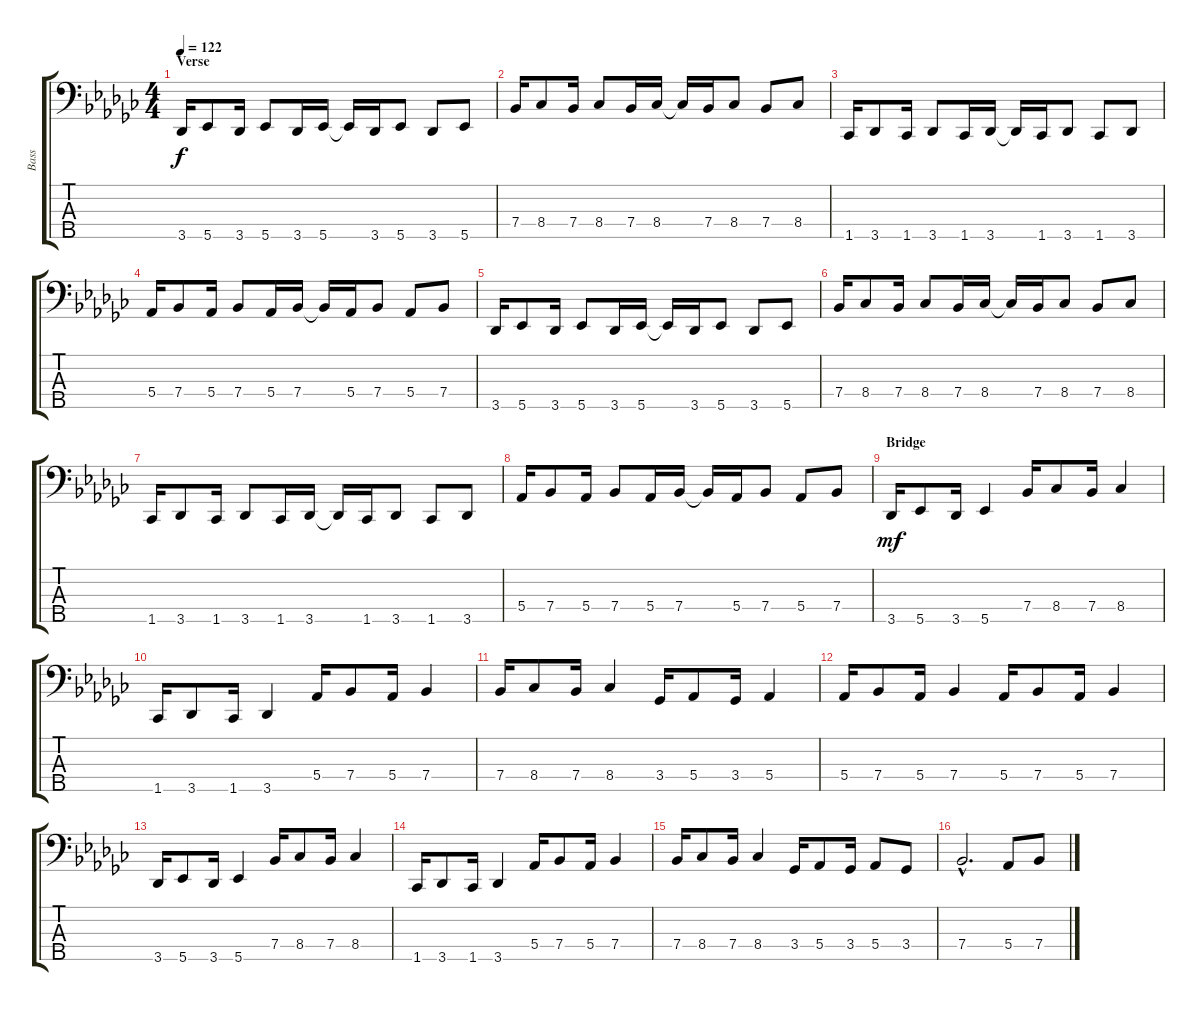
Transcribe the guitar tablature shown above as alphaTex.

\track ("Bass" "Bass") {instrument electricbasspick}
\staff {score tabs}
\tuning (Gb2 Db2 Ab1 Eb1 Bb0) {hide}
\ts (4 4)
\section ("" "Verse")
\tempo 122
\clef f4
\ks ebminor
3.5.16{dy f} 5.5.8 3.5.16 5.5.8 3.5.16 5.5.16 5.5{t}.16 3.5.16 5.5.8 3.5.8 5.5.8 |
7.4.16 8.4.8 7.4.16 8.4.8 7.4.16 8.4.16 8.4{t}.16 7.4.16 8.4.8 7.4.8 8.4.8 |
1.5.16 3.5.8 1.5.16 3.5.8 1.5.16 3.5.16 3.5{t}.16 1.5.16 3.5.8 1.5.8 3.5.8 |
5.4.16 7.4.8 5.4.16 7.4.8 5.4.16 7.4.16 7.4{t}.16 5.4.16 7.4.8 5.4.8 7.4.8 |
3.5.16 5.5.8 3.5.16 5.5.8 3.5.16 5.5.16 5.5{t}.16 3.5.16 5.5.8 3.5.8 5.5.8 |
7.4.16 8.4.8 7.4.16 8.4.8 7.4.16 8.4.16 8.4{t}.16 7.4.16 8.4.8 7.4.8 8.4.8 |
1.5.16 3.5.8 1.5.16 3.5.8 1.5.16 3.5.16 3.5{t}.16 1.5.16 3.5.8 1.5.8 3.5.8 |
5.4.16 7.4.8 5.4.16 7.4.8 5.4.16 7.4.16 7.4{t}.16 5.4.16 7.4.8 5.4.8 7.4.8 |
\section ("" "Bridge")
3.5.16{dy mf} 5.5.8 3.5.16 5.5.4 7.4.16 8.4.8 7.4.16 8.4.4 |
1.5.16 3.5.8 1.5.16 3.5.4 5.4.16 7.4.8 5.4.16 7.4.4 |
7.4.16 8.4.8 7.4.16 8.4.4 3.4.16 5.4.8 3.4.16 5.4.4 |
5.4.16 7.4.8 5.4.16 7.4.4 5.4.16 7.4.8 5.4.16 7.4.4 |
3.5.16 5.5.8 3.5.16 5.5.4 7.4.16 8.4.8 7.4.16 8.4.4 |
1.5.16 3.5.8 1.5.16 3.5.4 5.4.16 7.4.8 5.4.16 7.4.4 |
7.4.16 8.4.8 7.4.16 8.4.4 3.4.16 5.4.8 3.4.16 5.4.8 3.4.8 |
7.4{hac}.2{d} 5.4.8 7.4.8
